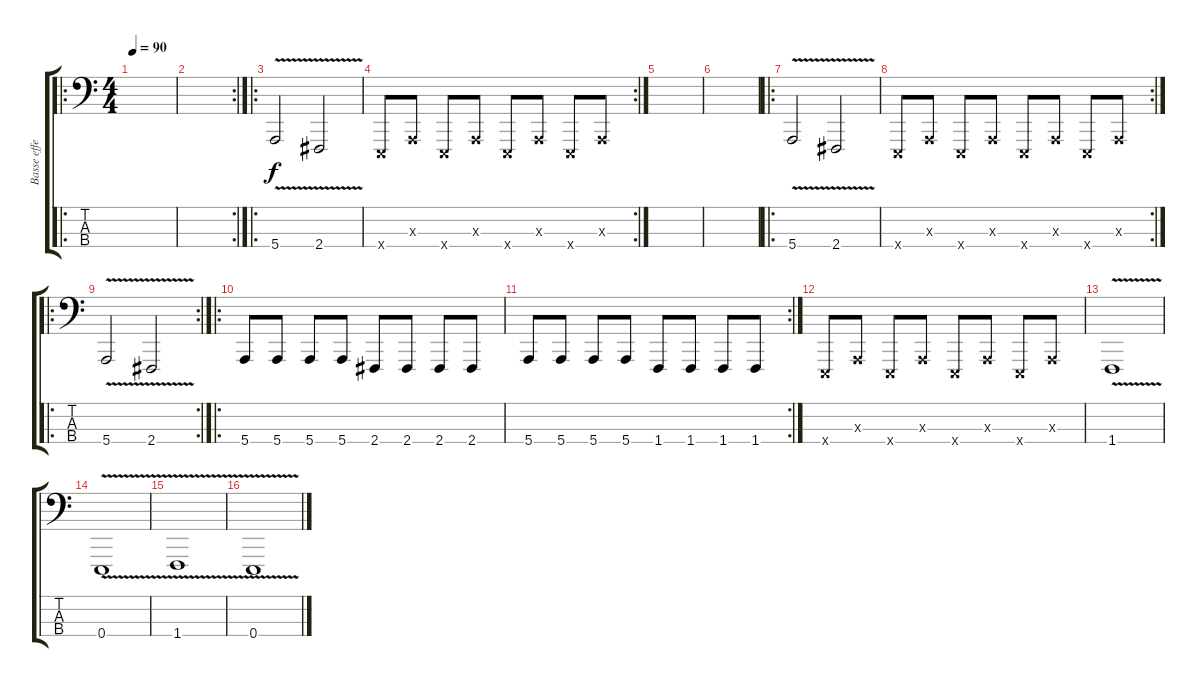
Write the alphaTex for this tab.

\track ("Basse effet" "Basse effe") {instrument lead8bassandlead}
\staff {score tabs}
\tuning (G2 D2 A1 E1) {hide}
\ro
\ts (4 4)
\tempo 90
\clef f4
\ks c
|
\rc 2
|
\ro
5.4{v}.2 2.4{v}.2 |
\rc 2
0.4{x}.8 0.3{x}.8 0.4{x}.8 0.3{x}.8 0.4{x}.8 0.3{x}.8 0.4{x}.8 0.3{x}.8 |
|
|
\ro
5.4{v}.2 2.4{v}.2 |
\rc 2
0.4{x}.8 0.3{x}.8 0.4{x}.8 0.3{x}.8 0.4{x}.8 0.3{x}.8 0.4{x}.8 0.3{x}.8 |
\ro
\rc 2
5.4{v}.2 2.4{v}.2 |
\ro
5.4.8 5.4.8 5.4.8 5.4.8 2.4.8 2.4.8 2.4.8 2.4.8 |
\rc 2
5.4.8 5.4.8 5.4.8 5.4.8 1.4.8 1.4.8 1.4.8 1.4.8 |
0.4{x}.8 0.3{x}.8 0.4{x}.8 0.3{x}.8 0.4{x}.8 0.3{x}.8 0.4{x}.8 0.3{x}.8 |
1.4{v}.1 |
0.4{v}.1 |
1.4{v}.1 |
0.4{v}.1
